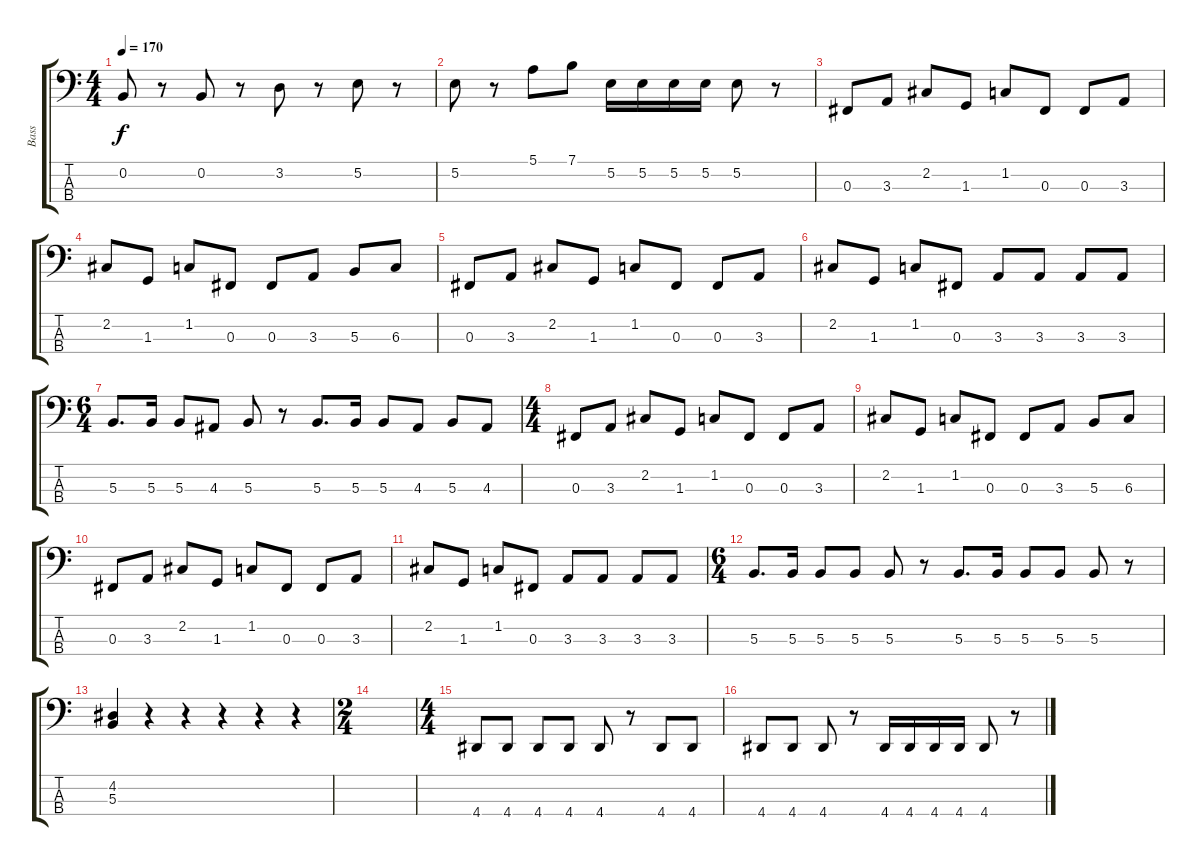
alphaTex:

\track ("Bass" "Bass") {instrument slapbass1}
\staff {score tabs}
\tuning (E2 B1 Gb1 B0) {hide}
\ts (4 4)
\tempo 170
\clef f4
\ks c
0.2.8{dy f} r.8 0.2.8 r.8 3.2.8 r.8 5.2.8 r.8 |
5.2.8 r.8 5.1.8 7.1.8 5.2.16 5.2.16 5.2.16 5.2.16 5.2.8 r.8 |
0.3.8 3.3.8 2.2.8 1.3.8 1.2.8 0.3.8 0.3.8 3.3.8 |
2.2.8 1.3.8 1.2.8 0.3.8 0.3.8 3.3.8 5.3.8 6.3.8 |
0.3.8 3.3.8 2.2.8 1.3.8 1.2.8 0.3.8 0.3.8 3.3.8 |
2.2.8 1.3.8 1.2.8 0.3.8 3.3.8 3.3.8 3.3.8 3.3.8 |
\ts (6 4)
5.3.8{d} 5.3.16 5.3.8 4.3.8 5.3.8 r.8 5.3.8{d} 5.3.16 5.3.8 4.3.8 5.3.8 4.3.8 |
\ts (4 4)
0.3.8 3.3.8 2.2.8 1.3.8 1.2.8 0.3.8 0.3.8 3.3.8 |
2.2.8 1.3.8 1.2.8 0.3.8 0.3.8 3.3.8 5.3.8 6.3.8 |
0.3.8 3.3.8 2.2.8 1.3.8 1.2.8 0.3.8 0.3.8 3.3.8 |
2.2.8 1.3.8 1.2.8 0.3.8 3.3.8 3.3.8 3.3.8 3.3.8 |
\ts (6 4)
5.3.8{d} 5.3.16 5.3.8 5.3.8 5.3.8 r.8 5.3.8{d} 5.3.16 5.3.8 5.3.8 5.3.8 r.8 |
(4.2 5.3).4 r.4 r.4 r.4 r.4 r.4 |
\ts (2 4)
|
\ts (4 4)
4.4.8 4.4.8 4.4.8 4.4.8 4.4.8 r.8 4.4.8 4.4.8 |
4.4.8 4.4.8 4.4.8 r.8 4.4.16 4.4.16 4.4.16 4.4.16 4.4.8 r.8
